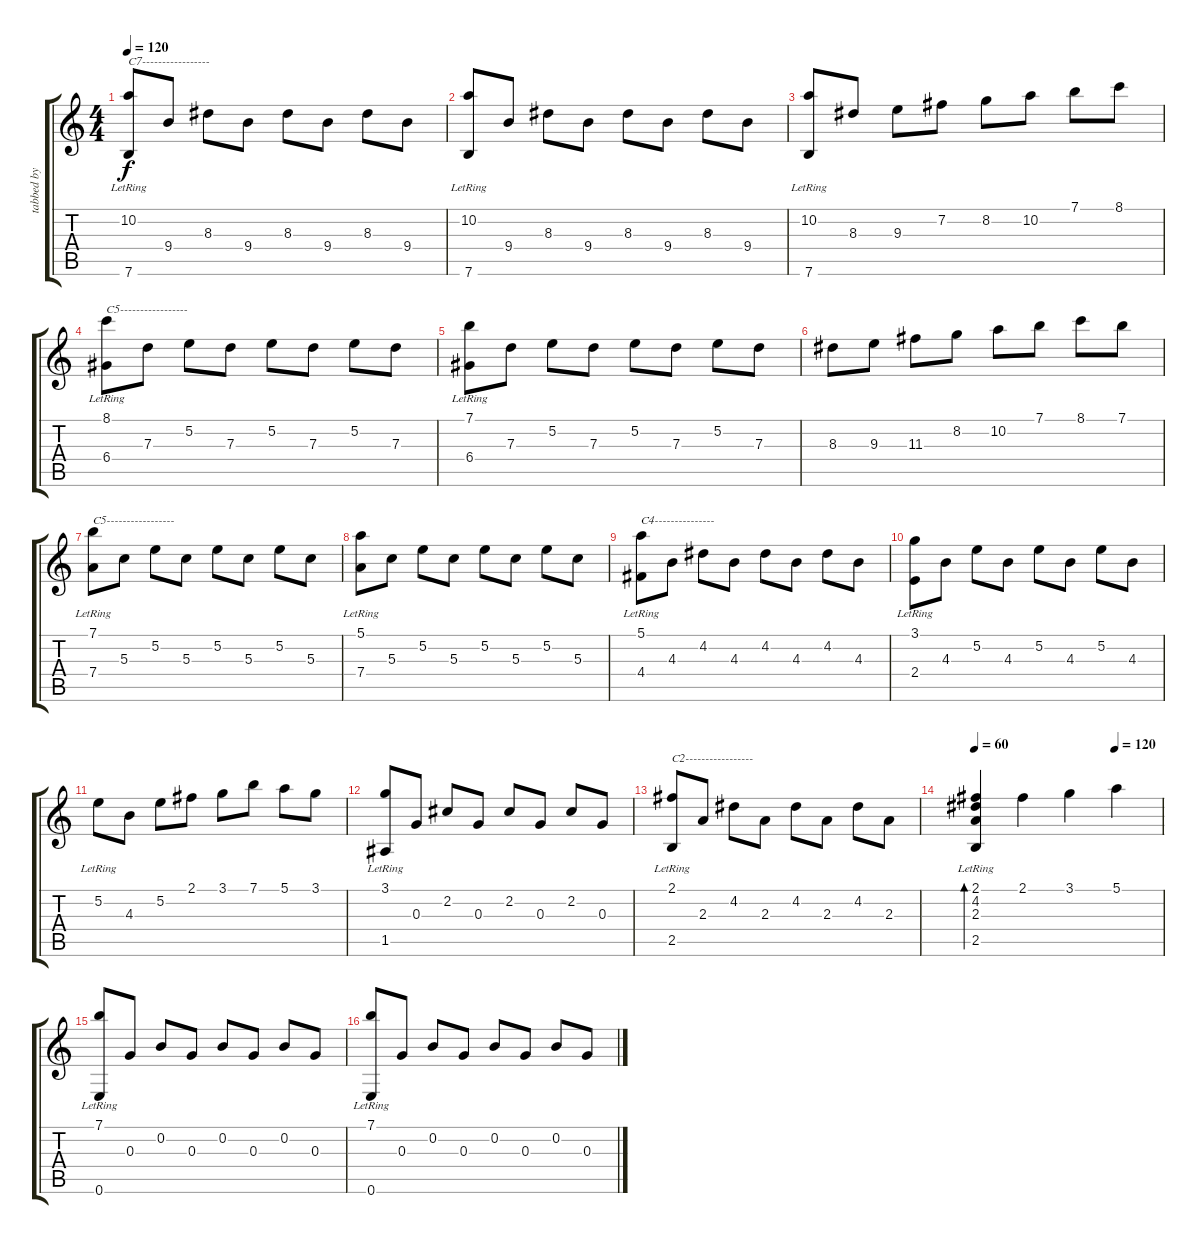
\track ("tabbed by Bin Sun" "tabbed by ") {instrument acousticguitarnylon}
\staff {score tabs}
\tuning (E4 B3 G3 D3 A2 E2) {hide}
\ts (4 4)
\tempo 120
\clef g2
\ks c
(10.2{lr} 7.6{lr}).8{txt "C7-----------------" dy f} 9.4.8 8.3.8 9.4.8 8.3.8 9.4.8 8.3.8 9.4.8 |
(10.2{lr} 7.6{lr}).8 9.4.8 8.3.8 9.4.8 8.3.8 9.4.8 8.3.8 9.4.8 |
(10.2{lr} 7.6{lr}).8 8.3.8 9.3.8 7.2.8 8.2.8 10.2.8 7.1.8 8.1.8 |
(8.1{lr} 6.4{lr}).8{txt "C5-----------------"} 7.3.8 5.2.8 7.3.8 5.2.8 7.3.8 5.2.8 7.3.8 |
(7.1{lr} 6.4{lr}).8 7.3.8 5.2.8 7.3.8 5.2.8 7.3.8 5.2.8 7.3.8 |
8.3.8 9.3.8 11.3.8 8.2.8 10.2.8 7.1.8 8.1.8 7.1.8 |
(7.1{lr} 7.4{lr}).8{txt "C5-----------------"} 5.3.8 5.2.8 5.3.8 5.2.8 5.3.8 5.2.8 5.3.8 |
(5.1{lr} 7.4{lr}).8 5.3.8 5.2.8 5.3.8 5.2.8 5.3.8 5.2.8 5.3.8 |
(5.1{lr} 4.4{lr}).8{txt "C4---------------"} 4.3.8 4.2.8 4.3.8 4.2.8 4.3.8 4.2.8 4.3.8 |
(3.1{lr} 2.4{lr}).8 4.3.8 5.2.8 4.3.8 5.2.8 4.3.8 5.2.8 4.3.8 |
5.2{lr}.8 4.3.8 5.2.8 2.1.8 3.1.8 7.1.8 5.1.8 3.1.8 |
(3.1 1.5{lr}).8 0.3.8 2.2.8 0.3.8 2.2.8 0.3.8 2.2.8 0.3.8 |
(2.1{lr} 2.5{lr}).8{txt "C2-----------------"} 2.3.8 4.2.8 2.3.8 4.2.8 2.3.8 4.2.8 2.3.8 |
\tempo 60
\tempo (120 0.75)
(2.1{lr} 4.2{lr} 2.3{lr} 2.5{lr}).4{bd 480} 2.1.4 3.1.4 5.1.4 |
(7.1{lr} 0.6{lr}).8 0.3.8 0.2.8 0.3.8 0.2.8 0.3.8 0.2.8 0.3.8 |
(7.1{lr} 0.6{lr}).8 0.3.8 0.2.8 0.3.8 0.2.8 0.3.8 0.2.8 0.3.8
